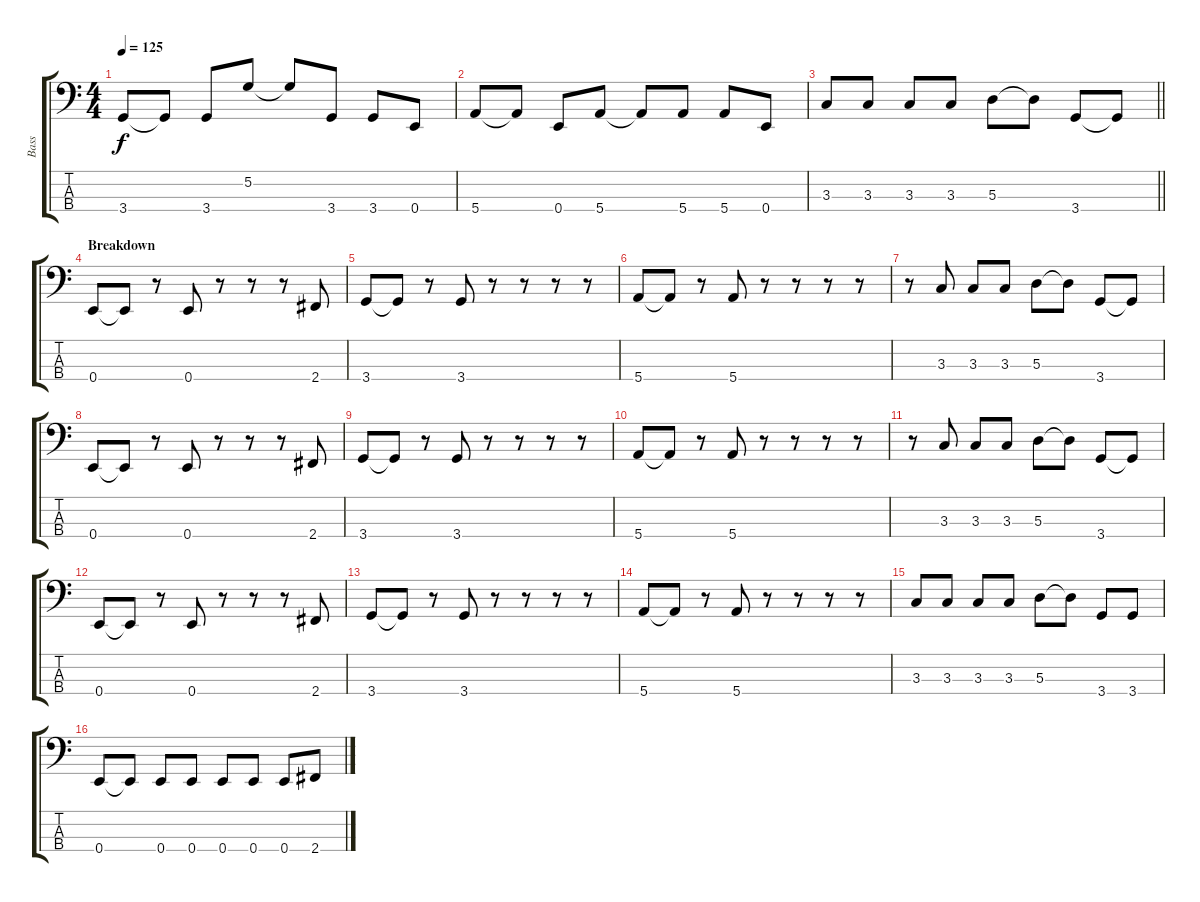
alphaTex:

\track ("Bass" "Bass") {instrument electricbasspick}
\staff {score tabs}
\tuning (G2 D2 A1 E1) {hide}
\ts (4 4)
\tempo 125
\clef f4
\ks c
3.4.8{dy f} 3.4{t}.8 3.4.8 5.2.8 5.2{t}.8 3.4.8 3.4.8 0.4.8 |
5.4.8 5.4{t}.8 0.4.8 5.4.8 5.4{t}.8 5.4.8 5.4.8 0.4.8 |
\barLineRight lightlight
3.3.8 3.3.8 3.3.8 3.3.8 5.3.8 5.3{t}.8 3.4.8 3.4{t}.8 |
\section ("" "Breakdown")
0.4.8 0.4{t}.8 r.8 0.4.8 r.8 r.8 r.8 2.4.8 |
3.4.8 3.4{t}.8 r.8 3.4.8 r.8 r.8 r.8 r.8 |
5.4.8 5.4{t}.8 r.8 5.4.8 r.8 r.8 r.8 r.8 |
r.8 3.3.8 3.3.8 3.3.8 5.3.8 5.3{t}.8 3.4.8 3.4{t}.8 |
0.4.8 0.4{t}.8 r.8 0.4.8 r.8 r.8 r.8 2.4.8 |
3.4.8 3.4{t}.8 r.8 3.4.8 r.8 r.8 r.8 r.8 |
5.4.8 5.4{t}.8 r.8 5.4.8 r.8 r.8 r.8 r.8 |
r.8 3.3.8 3.3.8 3.3.8 5.3.8 5.3{t}.8 3.4.8 3.4{t}.8 |
0.4.8 0.4{t}.8 r.8 0.4.8 r.8 r.8 r.8 2.4.8 |
3.4.8 3.4{t}.8 r.8 3.4.8 r.8 r.8 r.8 r.8 |
5.4.8 5.4{t}.8 r.8 5.4.8 r.8 r.8 r.8 r.8 |
3.3.8 3.3.8 3.3.8 3.3.8 5.3.8 5.3{t}.8 3.4.8 3.4.8 |
0.4.8 0.4{t}.8 0.4.8 0.4.8 0.4.8 0.4.8 0.4.8 2.4.8
